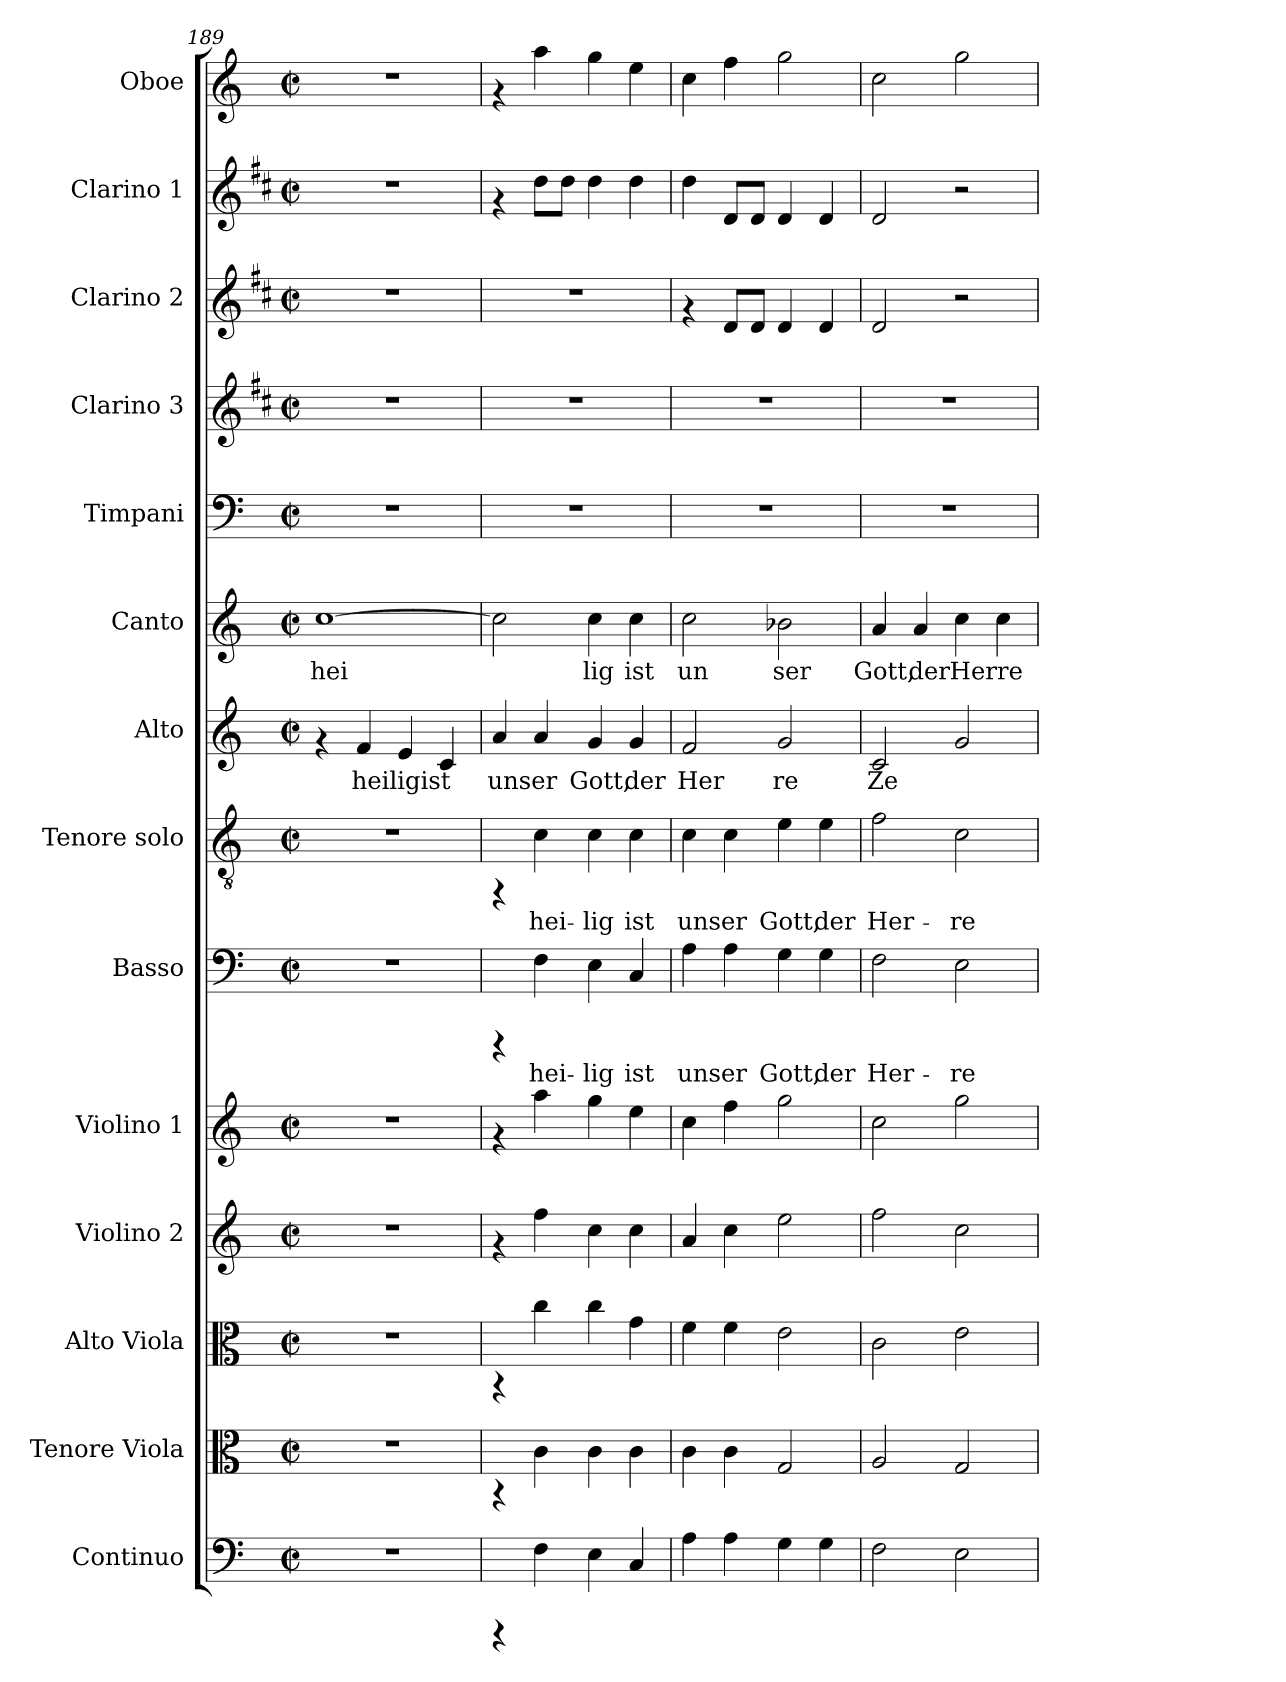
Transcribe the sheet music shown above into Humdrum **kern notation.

**kern	**kern	**kern	**kern	**kern	**kern	**text	**kern	**text	**kern	**text	**kern	**text	**kern	**kern	**kern	**kern	**kern
*part14	*part13	*part12	*part11	*part10	*part9	*part9	*part8	*part8	*part7	*part7	*part6	*part6	*part5	*part4	*part3	*part2	*part1
*staff14	*staff13	*staff12	*staff11	*staff10	*staff9	*staff9	*staff8	*staff8	*staff7	*staff7	*staff6	*staff6	*staff5	*staff4	*staff3	*staff2	*staff1
*I"Continuo	*I"Tenore Viola	*I"Alto Viola	*I"Violino 2	*I"Violino 1	*I"Basso	*	*I"Tenore solo	*	*I"Alto	*	*I"Canto	*	*I"Timpani	*I"Clarino 3	*I"Clarino 2	*I"Clarino 1	*I"Oboe
*I'Continuo	*I'Tenore Viola	*I'Alto Viola	*I'Violino 2	*I'Violino 1	*I'Basso	*	*I'Tenore	*	*I'Alto	*	*I'Canto	*	*I'Timpani	*I'Clarino 3	*I'Clarino 2	*I'Clarino 1	*I'Oboe
*clefF4	*clefC3	*clefC3	*clefG2	*clefG2	*clefF4	*	*clefGv2	*	*clefG2	*	*clefG2	*	*clefF4	*clefG2	*clefG2	*clefG2	*clefG2
*	*	*	*	*	*	*	*	*	*	*	*	*	*	*ITrd1c2	*ITrd1c2	*ITrd1c2	*
*k[]	*k[]	*k[]	*k[]	*k[]	*k[]	*	*k[]	*	*k[]	*	*k[]	*	*k[]	*k[]	*k[]	*k[]	*k[]
*C:	*C:	*C:	*C:	*C:	*C:	*	*C:	*	*C:	*	*C:	*	*C:	*C:	*C:	*C:	*C:
*M2/2	*M2/2	*M2/2	*M2/2	*M2/2	*M2/2	*	*M2/2	*	*M2/2	*	*M2/2	*	*M2/2	*M2/2	*M2/2	*M2/2	*M2/2
*met(c|)	*met(c|)	*met(c|)	*met(c|)	*met(c|)	*met(c|)	*	*met(c|)	*	*met(c|)	*	*met(c|)	*	*met(c|)	*met(c|)	*met(c|)	*met(c|)	*met(c|)
=189	=189	=189	=189	=189	=189	=189	=189	=189	=189	=189	=189	=189	=189	=189	=189	=189	=189
!	!	!	!	!	!	!	!	!	!	!	!	!LO:LY:b:cj	!	!	!	!	!
1r	1r	1r	1r	1r	1r	.	1r	.	4rf	.	[>1cc	hei	1r	1r	1r	1r	1r
!	!	!	!	!	!	!	!	!	!	!LO:LY:b:cj	!	!	!	!	!	!	!
.	.	.	.	.	.	.	.	.	4f/	heiligist	.	.	.	.	.	.	.
!	!	!	!	!	!	!	!	!	!	!LO:LY:b:cj	!	!	!	!	!	!	!
.	.	.	.	.	.	.	.	.	4e/	.	.	.	.	.	.	.	.
!	!	!	!	!	!	!	!	!	!	!LO:LY:b:cj	!	!	!	!	!	!	!
.	.	.	.	.	.	.	.	.	4c/	.	.	.	.	.	.	.	.
=190	=190	=190	=190	=190	=190	=190	=190	=190	=190	=190	=190	=190	=190	=190	=190	=190	=190
!	!	!	!	!	!	!	!	!	!	!LO:LY:b:cj	!	!LO:LY:b:cj	!	!	!	!	!
4rCCC	4rAA	4rAA	4rf	4rf	4rCCC	.	4rFF	.	4a/	unser	2cc\]	.	1r	1r	1r	4rf	4rf
!	!	!	!	!	!	!LO:LY:b:cj	!	!LO:LY:b	!	!LO:LY:b:cj	!	!	!	!	!	!	!
4F\	4c\	4cc\	4ff\	4aa\	4F\	hei-	4c\	hei-	4a/	.	.	.	.	.	.	8cc\L	4aa\
.	.	.	.	.	.	.	.	.	.	.	.	.	.	.	.	8cc\J	.
!	!	!	!	!	!	!LO:LY:b:cj	!	!LO:LY:b	!	!LO:LY:b:cj	!	!LO:LY:b:cj	!	!	!	!	!
4E\	4c\	4cc\	4cc\	4gg\	4E\	-lig	4c\	-lig	4g/	Gott,	4cc\	lig	.	.	.	4cc\	4gg\
!	!	!	!	!	!	!LO:LY:b:cj	!	!LO:LY:b	!	!LO:LY:b:cj	!	!LO:LY:b:cj	!	!	!	!	!
4C/	4c\	4g\	4cc\	4ee\	4C/	ist	4c\	ist	4g/	der	4cc\	ist	.	.	.	4cc\	4ee\
=191	=191	=191	=191	=191	=191	=191	=191	=191	=191	=191	=191	=191	=191	=191	=191	=191	=191
!	!	!	!	!	!	!LO:LY:b:cj	!	!LO:LY:b	!	!LO:LY:b:cj	!	!LO:LY:b:cj	!	!	!	!	!
4A\	4c\	4f\	4a/	4cc\	4A\	unser	4c\	unser	2f/	Her	2cc\	un	1r	1r	4rf	4cc\	4cc\
!	!	!	!	!	!	!LO:LY:b:cj	!	!LO:LY:b	!	!	!	!	!	!	!	!	!
4A\	4c\	4f\	4cc\	4ff\	4A\	.	4c\	.	.	.	.	.	.	.	8c/L	8c/L	4ff\
.	.	.	.	.	.	.	.	.	.	.	.	.	.	.	8c/J	8c/J	.
!	!	!	!	!	!	!LO:LY:b:cj	!	!LO:LY:b	!	!LO:LY:b:cj	!	!LO:LY:b:cj	!	!	!	!	!
4G\	2G/	2e\	2ee\	2gg\	4G\	Gott,	4e\	Gott,	2g/	re	2b-X\	ser	.	.	4c/	4c/	2gg\
!	!	!	!	!	!	!LO:LY:b:cj	!	!LO:LY:b	!	!	!	!	!	!	!	!	!
4G\	.	.	.	.	4G\	der	4e\	der	.	.	.	.	.	.	4c/	4c/	.
=192	=192	=192	=192	=192	=192	=192	=192	=192	=192	=192	=192	=192	=192	=192	=192	=192	=192
!	!	!	!	!	!	!LO:LY:b:cj	!	!LO:LY:b	!	!LO:LY:b:cj	!	!LO:LY:b:cj	!	!	!	!	!
2F\	2A/	2c\	2ff\	2cc\	2F\	Her-	2f\	Her-	2c/	Ze	4a/	Gott,	1r	1r	2c/	2c/	2cc\
!	!	!	!	!	!	!	!	!	!	!	!	!LO:LY:b:cj	!	!	!	!	!
.	.	.	.	.	.	.	.	.	.	.	4a/	der	.	.	.	.	.
!	!	!	!	!	!	!LO:LY:b:cj	!	!LO:LY:b	!	!LO:LY:b:cj	!	!LO:LY:b:cj	!	!	!	!	!
2E\	2G/	2e\	2cc\	2gg\	2E\	-re	2c\	-re	2g/	.	4cc\	Herre	.	.	2r	2r	2gg\
!	!	!	!	!	!	!	!	!	!	!	!	!LO:LY:b:cj	!	!	!	!	!
.	.	.	.	.	.	.	.	.	.	.	4cc\	.	.	.	.	.	.
=	=	=	=	=	=	=	=	=	=	=	=	=	=	=	=	=	=
*-	*-	*-	*-	*-	*-	*-	*-	*-	*-	*-	*-	*-	*-	*-	*-	*-	*-
